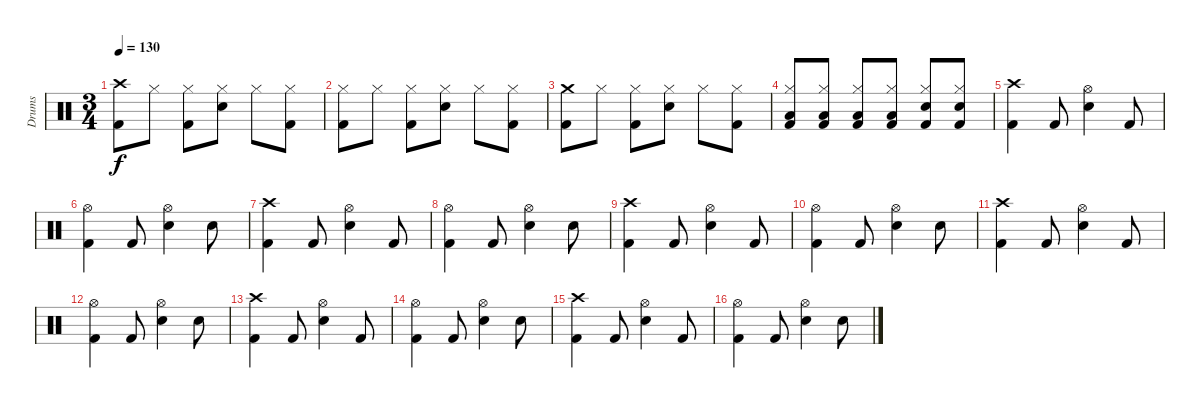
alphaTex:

\track ("Drums" "Drums") {instrument percussion}
\staff {score}
\articulation defaults
\ts (3 4)
\tempo 130
\clef neutral
\ks c
("Crash high (hit)" "Kick (hit) 2").8{dy f} "Hi-Hat (closed)".8 ("Hi-Hat (closed)" "Kick (hit) 2").8 ("Hi-Hat (closed)" "Electric Snare (hit)").8 "Hi-Hat (closed)".8 ("Hi-Hat (closed)" "Kick (hit) 2").8 |
("Hi-Hat (closed)" "Kick (hit) 2").8 "Hi-Hat (closed)".8 ("Hi-Hat (closed)" "Kick (hit) 2").8 ("Hi-Hat (closed)" "Electric Snare (hit)").8 "Hi-Hat (closed)".8 ("Hi-Hat (closed)" "Kick (hit) 2").8 |
("Crash medium (hit)" "Kick (hit) 2").8 "Hi-Hat (closed)".8 ("Hi-Hat (closed)" "Kick (hit) 2").8 ("Hi-Hat (closed)" "Electric Snare (hit)").8 "Hi-Hat (closed)".8 ("Hi-Hat (closed)" "Kick (hit) 2").8 |
("Hi-Hat (closed)" "Low Tom (hit)" "Kick (hit) 2").8 ("Hi-Hat (closed)" "Low Tom (hit)" "Kick (hit) 2").8 ("Hi-Hat (closed)" "Low Tom (hit)" "Kick (hit) 2").8 ("Hi-Hat (closed)" "Low Tom (hit)" "Kick (hit) 2").8 ("Hi-Hat (closed)" "Electric Snare (hit)" "Kick (hit) 2").8 ("Hi-Hat (closed)" "Electric Snare (hit)" "Kick (hit) 2").8 |
("Crash high (hit)" "Kick (hit) 2").4 "Kick (hit) 2".8 ("Hi-Hat (open)" "Electric Snare (hit)").4 "Kick (hit) 2".8 |
("Hi-Hat (open)" "Kick (hit) 2").4 "Kick (hit) 2".8 ("Hi-Hat (open)" "Electric Snare (hit)").4 "Electric Snare (hit)".8 |
("Crash high (hit)" "Kick (hit) 2").4 "Kick (hit) 2".8 ("Hi-Hat (open)" "Electric Snare (hit)").4 "Kick (hit) 2".8 |
("Hi-Hat (open)" "Kick (hit) 2").4 "Kick (hit) 2".8 ("Hi-Hat (open)" "Electric Snare (hit)").4 "Electric Snare (hit)".8 |
("Crash high (hit)" "Kick (hit) 2").4 "Kick (hit) 2".8 ("Hi-Hat (open)" "Electric Snare (hit)").4 "Kick (hit) 2".8 |
("Hi-Hat (open)" "Kick (hit) 2").4 "Kick (hit) 2".8 ("Hi-Hat (open)" "Electric Snare (hit)").4 "Electric Snare (hit)".8 |
("Crash high (hit)" "Kick (hit) 2").4 "Kick (hit) 2".8 ("Hi-Hat (open)" "Electric Snare (hit)").4 "Kick (hit) 2".8 |
("Hi-Hat (open)" "Kick (hit) 2").4 "Kick (hit) 2".8 ("Hi-Hat (open)" "Electric Snare (hit)").4 "Electric Snare (hit)".8 |
("Crash high (hit)" "Kick (hit) 2").4 "Kick (hit) 2".8 ("Hi-Hat (open)" "Electric Snare (hit)").4 "Kick (hit) 2".8 |
("Hi-Hat (open)" "Kick (hit) 2").4 "Kick (hit) 2".8 ("Hi-Hat (open)" "Electric Snare (hit)").4 "Electric Snare (hit)".8 |
("Crash high (hit)" "Kick (hit) 2").4 "Kick (hit) 2".8 ("Hi-Hat (open)" "Electric Snare (hit)").4 "Kick (hit) 2".8 |
("Hi-Hat (open)" "Kick (hit) 2").4 "Kick (hit) 2".8 ("Hi-Hat (open)" "Electric Snare (hit)").4 "Electric Snare (hit)".8
